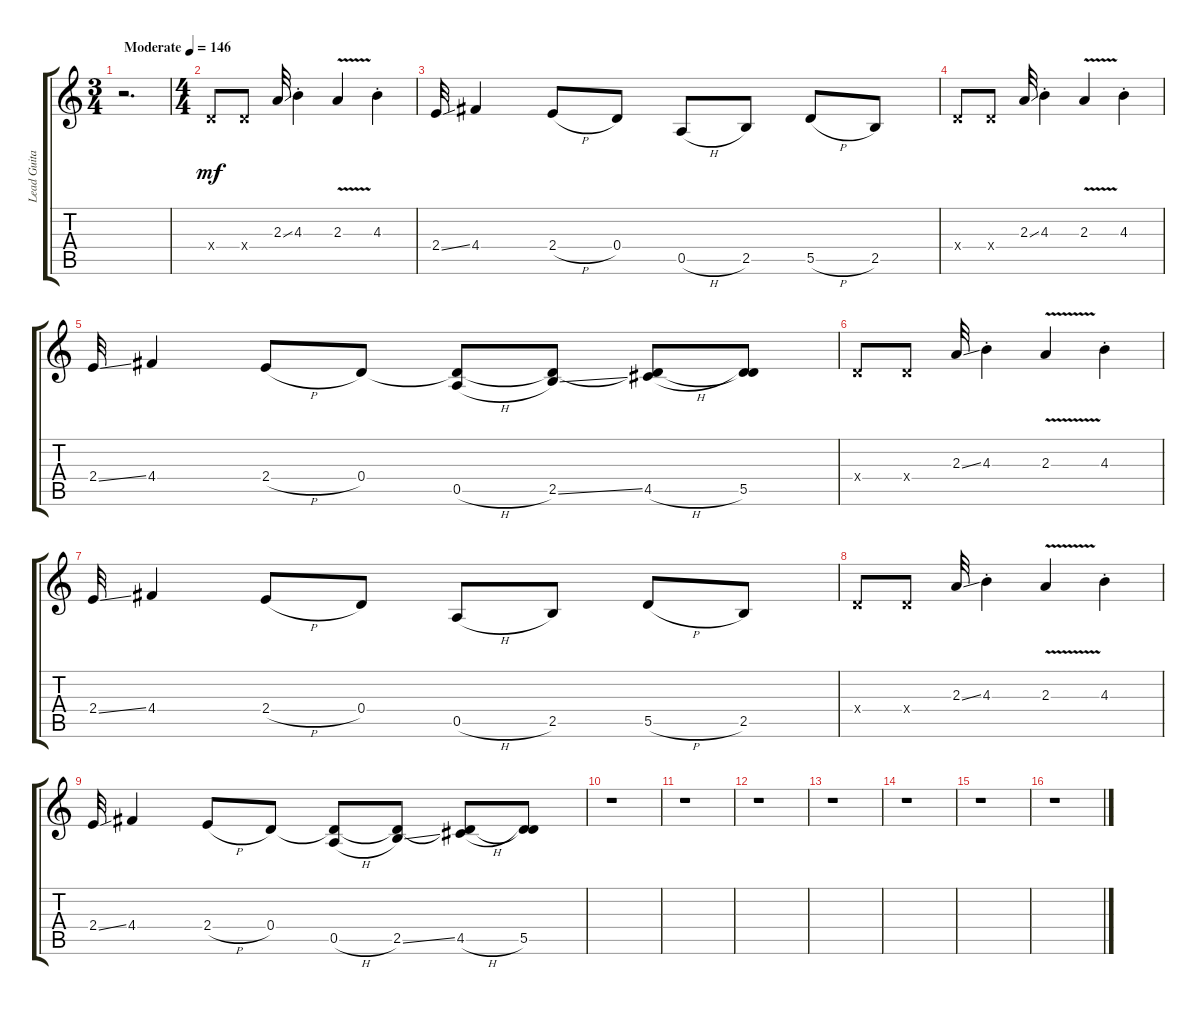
\track ("Lead Guitar" "Lead Guita") {instrument distortionguitar}
\staff {score tabs}
\tuning (D4 A3 G3 D3 A2 D2) {hide}
\ts (3 4)
\tempo (146 "Moderate")
\clef g2
\ks c
r.2{d dy mf instrument distortionguitar} |
\ts (4 4)
0.4{x}.8 0.4{x}.8 2.3{ss}.32 4.3{st}.4 2.3{v}.4 4.3{st}.4 |
2.4{ss}.32 4.4.4 2.4{h}.8 0.4.8 0.5{h}.8 2.5.8 5.5{h}.8 2.5.8 |
0.4{x}.8 0.4{x}.8 2.3{ss}.32 4.3{st}.4 2.3{v}.4 4.3{st}.4 |
2.4{ss}.32 4.4.4 2.4{h}.8 0.4.8 (0.4{t} 0.5{h}).8 (0.4{t} 2.5{ss}).8 (0.4{t} 4.5{h}).8 (0.4{t} 5.5).8 |
0.4{x}.8 0.4{x}.8 2.3{ss}.32 4.3{st}.4 2.3{v}.4 4.3{st}.4 |
2.4{ss}.32 4.4.4 2.4{h}.8 0.4.8 0.5{h}.8 2.5.8 5.5{h}.8 2.5.8 |
0.4{x}.8 0.4{x}.8 2.3{ss}.32 4.3{st}.4 2.3{v}.4 4.3{st}.4 |
2.4{ss}.32 4.4.4 2.4{h}.8 0.4.8 (0.4{t} 0.5{h}).8 (0.4{t} 2.5{ss}).8 (0.4{t} 4.5{h}).8 (0.4{t} 5.5).8 |
r.1 |
r.1 |
r.1 |
r.1 |
r.1 |
r.1 |
r.1
